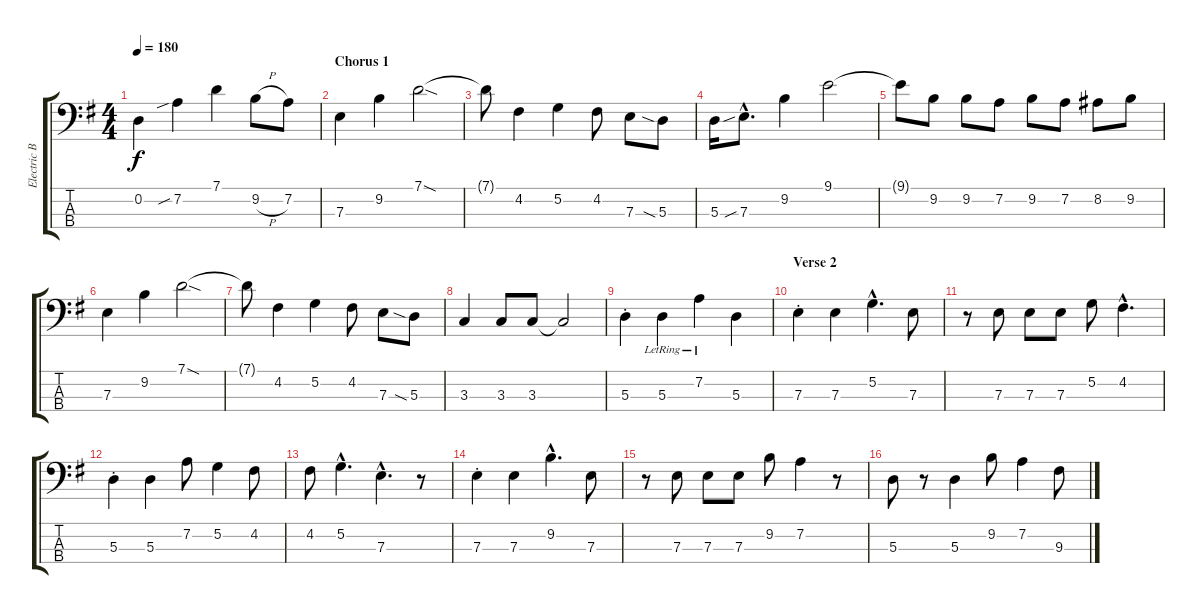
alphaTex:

\track ("Electric Bass" "Electric B") {instrument electricbassfinger}
\staff {score tabs}
\tuning (G2 D2 A1 E1) {hide}
\ts (4 4)
\tempo 180
\clef f4
\ks eminor
0.2.4{dy f} 7.2{sib}.4 7.1.4 9.2{h}.8 7.2.8 |
\section ("" "Chorus 1")
7.3.4 9.2.4 7.1{sod}.2 |
7.1{t}.8 4.2.4 5.2.4 4.2.8 7.3.8 5.3{sia}.8 |
5.3.16 7.3{sib hac}.8{d} 9.2.4 9.1.2 |
9.1{t}.8 9.2.8 9.2.8 7.2.8 9.2.8 7.2.8 8.2.8 9.2.8 |
7.3.4 9.2.4 7.1{sod}.2 |
7.1{t}.8 4.2.4 5.2.4 4.2.8 7.3.8 5.3{sia}.8 |
3.3.4 3.3.8 3.3.8 3.3{t}.2 |
5.3{st}.4 5.3{lr}.4 7.2{lr}.4 5.3.4 |
\section ("" "Verse 2")
7.3{st}.4 7.3.4 5.2{hac}.4{d} 7.3.8 |
r.8 7.3.8 7.3.8 7.3.8 5.2.8 4.2{hac}.4{d} |
5.3{st}.4 5.3.4 7.2.8 5.2.4 4.2.8 |
4.2.8 5.2{hac}.4{d} 7.3{hac}.4{d} r.8 |
7.3{st}.4 7.3.4 9.2{hac}.4{d} 7.3.8 |
r.8 7.3.8 7.3.8 7.3.8 9.2.8 7.2.4 r.8 |
5.3.8 r.8 5.3.4 9.2.8 7.2.4 9.3.8
